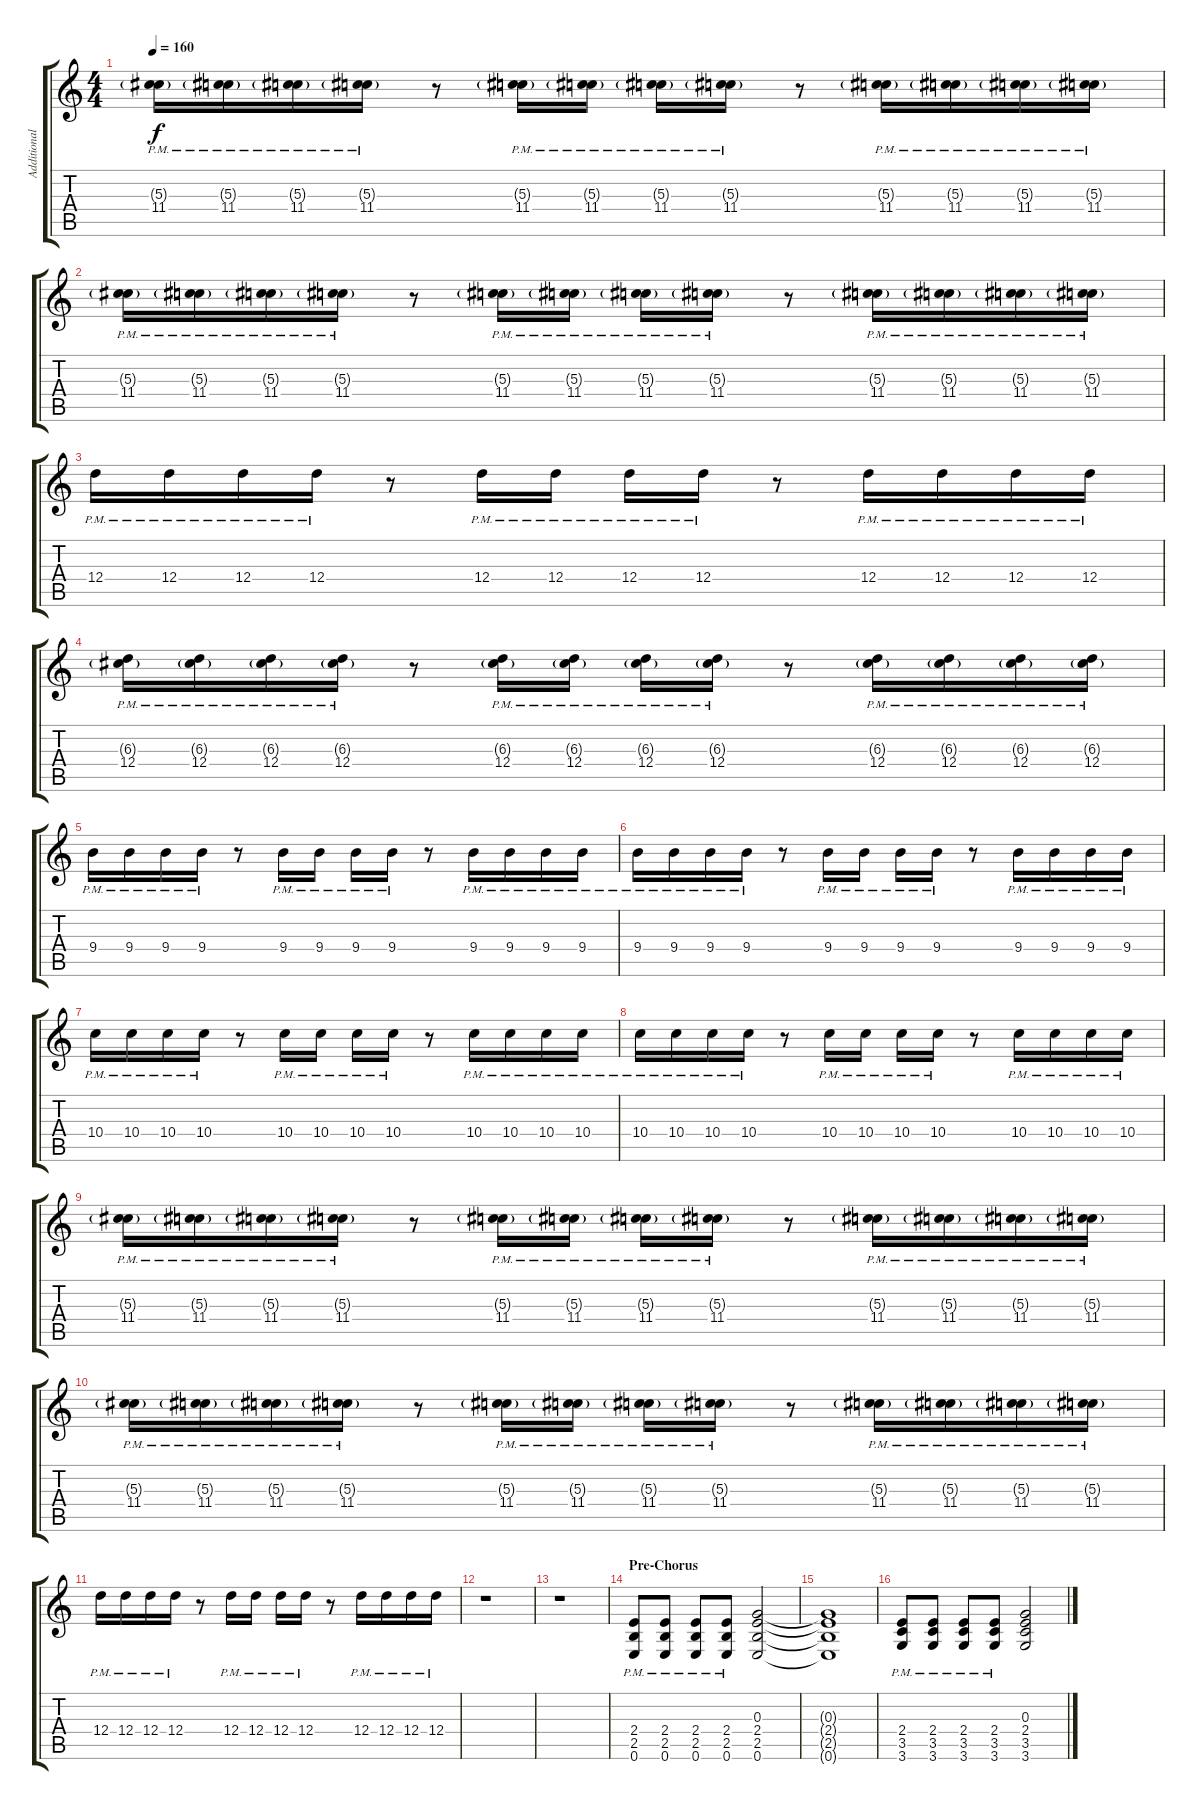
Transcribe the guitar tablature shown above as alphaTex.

\track ("Additional Distorted Guitar (C)" "Additional") {instrument distortionguitar}
\staff {score tabs}
\tuning (E4 B3 G3 D3 A2 E2) {hide}
\ts (4 4)
\tempo 160
\clef g2
\ks c
(5.3{g pm} 11.4{pm}).16{dy f} (5.3{g pm} 11.4{pm}).16 (5.3{g pm} 11.4{pm}).16 (5.3{g pm} 11.4{pm}).16 r.8 (5.3{g pm} 11.4{pm}).16 (5.3{g pm} 11.4{pm}).16 (5.3{g pm} 11.4{pm}).16 (5.3{g pm} 11.4{pm}).16 r.8 (5.3{g pm} 11.4{pm}).16 (5.3{g pm} 11.4{pm}).16 (5.3{g pm} 11.4{pm}).16 (5.3{g pm} 11.4{pm}).16 |
(5.3{g pm} 11.4{pm}).16 (5.3{g pm} 11.4{pm}).16 (5.3{g pm} 11.4{pm}).16 (5.3{g pm} 11.4{pm}).16 r.8 (5.3{g pm} 11.4{pm}).16 (5.3{g pm} 11.4{pm}).16 (5.3{g pm} 11.4{pm}).16 (5.3{g pm} 11.4{pm}).16 r.8 (5.3{g pm} 11.4{pm}).16 (5.3{g pm} 11.4{pm}).16 (5.3{g pm} 11.4{pm}).16 (5.3{g pm} 11.4{pm}).16 |
12.4{pm}.16 12.4{pm}.16 12.4{pm}.16 12.4{pm}.16 r.8 12.4{pm}.16 12.4{pm}.16 12.4{pm}.16 12.4{pm}.16 r.8 12.4{pm}.16 12.4{pm}.16 12.4{pm}.16 12.4{pm}.16 |
(6.3{g pm} 12.4{pm}).16 (6.3{g pm} 12.4{pm}).16 (6.3{g pm} 12.4{pm}).16 (6.3{g pm} 12.4{pm}).16 r.8 (6.3{g pm} 12.4{pm}).16 (6.3{g pm} 12.4{pm}).16 (6.3{g pm} 12.4{pm}).16 (6.3{g pm} 12.4{pm}).16 r.8 (6.3{g pm} 12.4{pm}).16 (6.3{g pm} 12.4{pm}).16 (6.3{g pm} 12.4{pm}).16 (6.3{g pm} 12.4{pm}).16 |
9.4{pm}.16 9.4{pm}.16 9.4{pm}.16 9.4{pm}.16 r.8 9.4{pm}.16 9.4{pm}.16 9.4{pm}.16 9.4{pm}.16 r.8 9.4{pm}.16 9.4{pm}.16 9.4{pm}.16 9.4{pm}.16 |
9.4{pm}.16 9.4{pm}.16 9.4{pm}.16 9.4{pm}.16 r.8 9.4{pm}.16 9.4{pm}.16 9.4{pm}.16 9.4{pm}.16 r.8 9.4{pm}.16 9.4{pm}.16 9.4{pm}.16 9.4{pm}.16 |
10.4{pm}.16 10.4{pm}.16 10.4{pm}.16 10.4{pm}.16 r.8 10.4{pm}.16 10.4{pm}.16 10.4{pm}.16 10.4{pm}.16 r.8 10.4{pm}.16 10.4{pm}.16 10.4{pm}.16 10.4{pm}.16 |
10.4{pm}.16 10.4{pm}.16 10.4{pm}.16 10.4{pm}.16 r.8 10.4{pm}.16 10.4{pm}.16 10.4{pm}.16 10.4{pm}.16 r.8 10.4{pm}.16 10.4{pm}.16 10.4{pm}.16 10.4{pm}.16 |
(5.3{g pm} 11.4{pm}).16 (5.3{g pm} 11.4{pm}).16 (5.3{g pm} 11.4{pm}).16 (5.3{g pm} 11.4{pm}).16 r.8 (5.3{g pm} 11.4{pm}).16 (5.3{g pm} 11.4{pm}).16 (5.3{g pm} 11.4{pm}).16 (5.3{g pm} 11.4{pm}).16 r.8 (5.3{g pm} 11.4{pm}).16 (5.3{g pm} 11.4{pm}).16 (5.3{g pm} 11.4{pm}).16 (5.3{g pm} 11.4{pm}).16 |
(5.3{g pm} 11.4{pm}).16 (5.3{g pm} 11.4{pm}).16 (5.3{g pm} 11.4{pm}).16 (5.3{g pm} 11.4{pm}).16 r.8 (5.3{g pm} 11.4{pm}).16 (5.3{g pm} 11.4{pm}).16 (5.3{g pm} 11.4{pm}).16 (5.3{g pm} 11.4{pm}).16 r.8 (5.3{g pm} 11.4{pm}).16 (5.3{g pm} 11.4{pm}).16 (5.3{g pm} 11.4{pm}).16 (5.3{g pm} 11.4{pm}).16 |
12.4{pm}.16 12.4{pm}.16 12.4{pm}.16 12.4{pm}.16 r.8 12.4{pm}.16 12.4{pm}.16 12.4{pm}.16 12.4{pm}.16 r.8 12.4{pm}.16 12.4{pm}.16 12.4{pm}.16 12.4{pm}.16 |
r.1 |
r.1 |
\section ("" "Pre-Chorus")
(2.4{pm} 2.5{pm} 0.6{pm}).8 (2.4{pm} 2.5{pm} 0.6{pm}).8 (2.4{pm} 2.5{pm} 0.6{pm}).8 (2.4{pm} 2.5{pm} 0.6{pm}).8 (0.3 2.4 2.5 0.6).2 |
(0.3{t} 2.4{t} 2.5{t} 0.6{t}).1 |
(2.4{pm} 3.5{pm} 3.6{pm}).8 (2.4{pm} 3.5{pm} 3.6{pm}).8 (2.4{pm} 3.5{pm} 3.6{pm}).8 (2.4{pm} 3.5{pm} 3.6{pm}).8 (0.3 2.4 3.5 3.6).2
